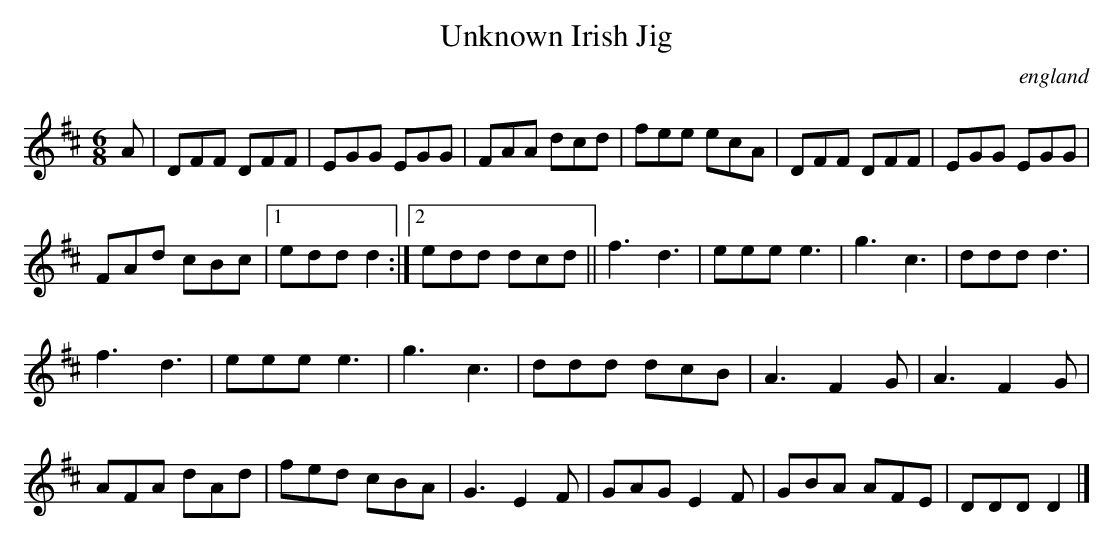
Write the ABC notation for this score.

X:1
T:Unknown Irish Jig
O:england
M:6/8
L:1/8
K:D
A|DFF DFF|EGG EGG|FAA dcd|fee ecA|DFF DFF|EGG EGG|
FAd cBc|1edd d2:|2edd dcd||f3 d3|eee e3|g3 c3|ddd d3|
f3 d3|eee e3|g3 c3|ddd dcB|A3 F2G|A3 F2G|
AFA dAd|fed cBA|G3 E2F|GAG E2F|GBA AFE|DDD D2|]
